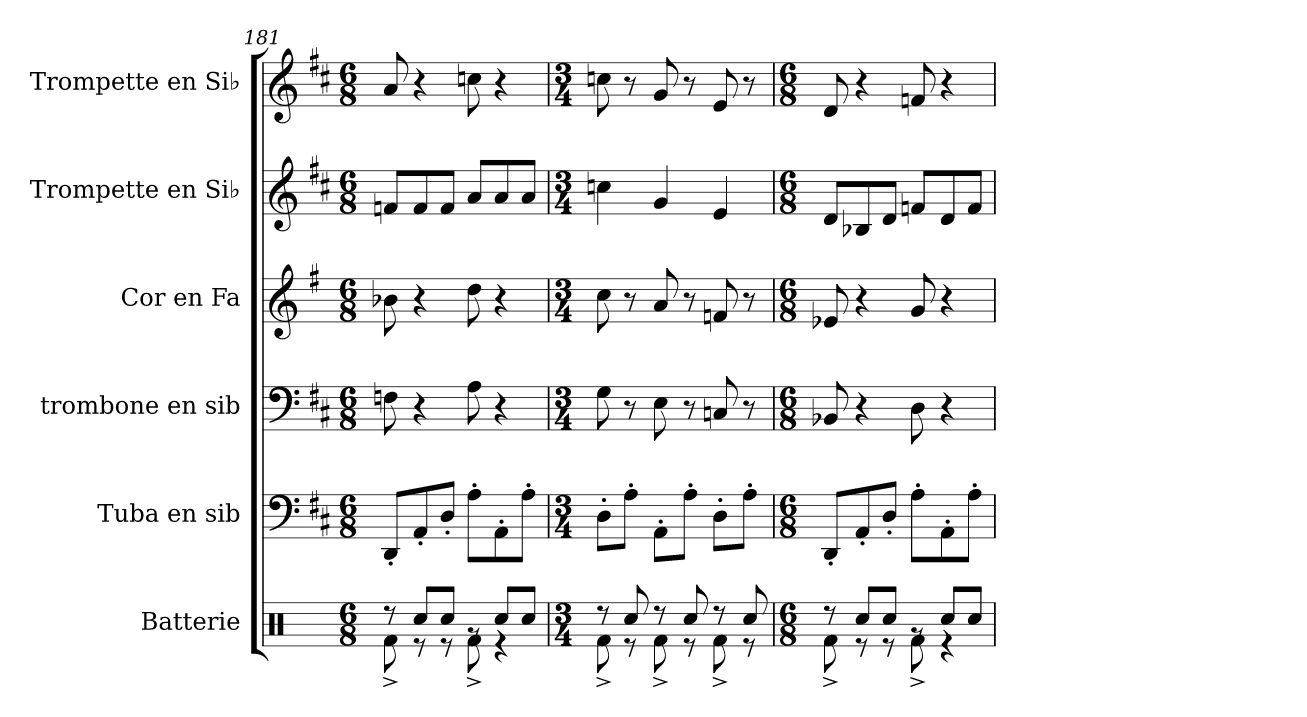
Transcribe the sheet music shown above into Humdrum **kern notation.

**kern	**kern	**kern	**kern	**kern	**kern
*part6	*part5	*part4	*part3	*part2	*part1
*staff6	*staff5	*staff4	*staff3	*staff2	*staff1
*I"Batterie	*I"Tuba en sib	*I"trombone en sib	*I"Cor en Fa	*I"Trompette en Si♭	*I"Trompette en Si♭
*I'Batt.	*I'Tub. sib	*I'Trb. sib	*I'Cor Fa	*I'Tromp. Si♭	*I'Tromp. Si♭
*clefX	*clefF4	*clefF4	*clefG2	*clefG2	*clefG2
*	*ITrd1c2	*ITrd1c2	*ITrd4c7	*ITrd1c2	*ITrd1c2
*k[]	*k[]	*k[]	*k[]	*k[]	*k[]
*M6/8	*M6/8	*M6/8	*M6/8	*M6/8	*M6/8
=181	=181	=181	=181	=181	=181
*^	*	*	*	*	*
8r	8Rf^\	8CC'/L	8E-X\	8e-X\	8e-X/L	8g/
8Rcc/L	8r	8GG'/	4r	4r	8e-/	4r
8Rcc/J	8r	8C'/J	.	.	8e-/J	.
8rg	8Rf^\	8G'\L	8G\	8g\	8g/L	8b-X\
8Rcc/L	4r	8GG'\	4r	4r	8g/	4r
8Rcc/J	.	8G'\J	.	.	8g/J	.
=182	=182	=182	=182	=182	=182	=182
*M3/4	*	*M3/4	*M3/4	*M3/4	*M3/4	*M3/4
8r	8Rf^\	8C'\L	8F\	8f\	4b-X\	8b-X\
8Rcc/	8r	8G'\J	8r	8r	.	8r
8r	8Rf^\	8GG'\L	8D\	8d/	4f/	8f/
8Rcc/	8r	8G'\J	8r	8r	.	8r
8r	8Rf^\	8C'\L	8BB-X/	8B-X/	4d/	8d/
8Rcc/	8r	8G'\J	8r	8r	.	8r
!!LO:PB:g=z
=183	=183	=183	=183	=183	=183	=183
*M6/8	*	*M6/8	*M6/8	*M6/8	*M6/8	*M6/8
8r	8Rf^\	8CC'/L	8AA-X/	8A-X/	8c/L	8c/
8Rcc/L	8r	8GG'/	4r	4r	8A-X/	4r
8Rcc/J	8r	8C'/J	.	.	8c/J	.
8rg	8Rf^\	8G'\L	8C\	8c/	8e-X/L	8e-X/
8Rcc/L	4r	8GG'\	4r	4r	8c/	4r
8Rcc/J	.	8G'\J	.	.	8e-/J	.
*v	*v	*	*	*	*	*
=	=	=	=	=	=
*-	*-	*-	*-	*-	*-
